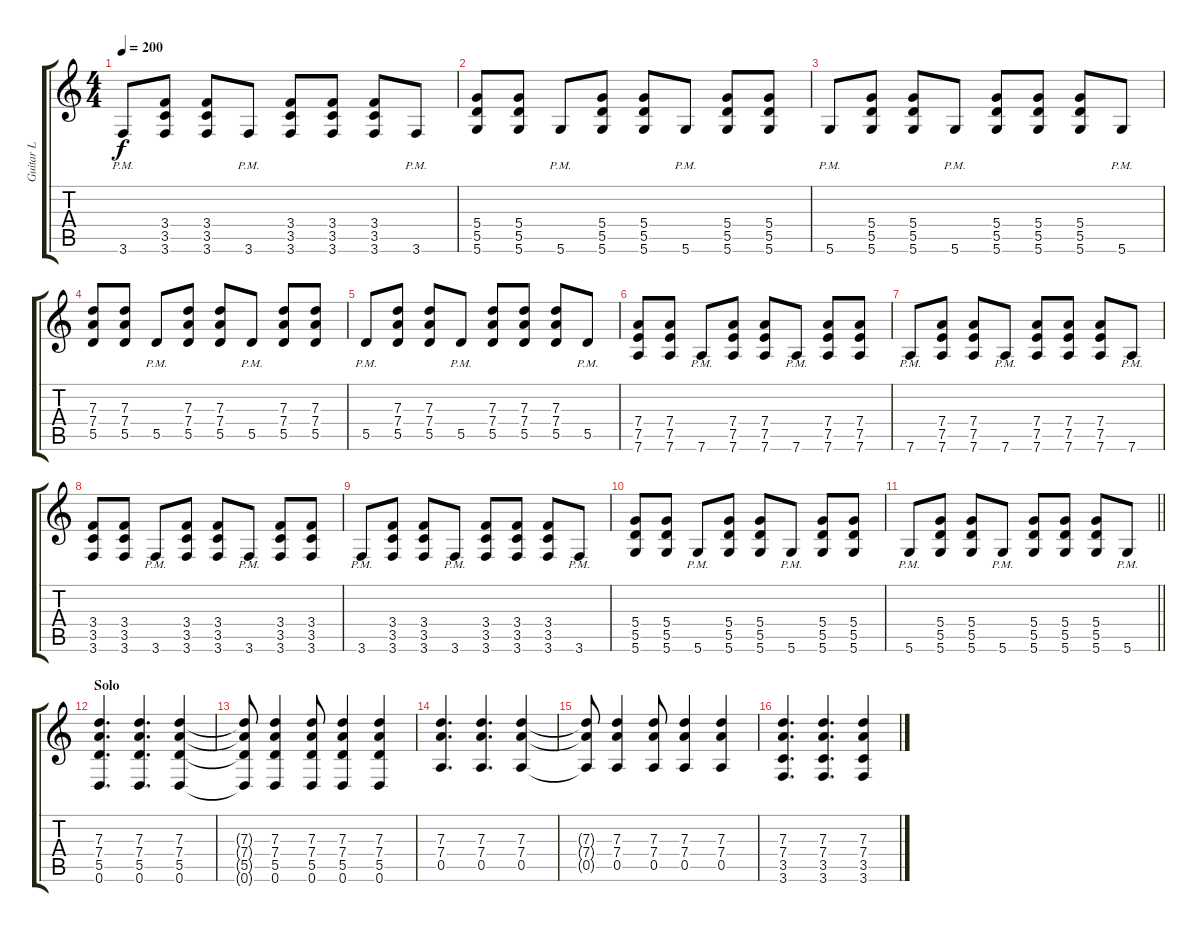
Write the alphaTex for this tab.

\track ("Guitar L" "Guitar L") {instrument overdrivenguitar}
\staff {score tabs}
\tuning (E4 B3 G3 D3 A2 D2) {hide}
\ts (4 4)
\tempo 200
\clef g2
\ks c
3.6{pm}.8{dy f} (3.4 3.5 3.6).8 (3.4 3.5 3.6).8 3.6{pm}.8 (3.4 3.5 3.6).8 (3.4 3.5 3.6).8 (3.4 3.5 3.6).8 3.6{pm}.8 |
(5.4 5.5 5.6).8 (5.4 5.5 5.6).8 5.6{pm}.8 (5.4 5.5 5.6).8 (5.4 5.5 5.6).8 5.6{pm}.8 (5.4 5.5 5.6).8 (5.4 5.5 5.6).8 |
5.6{pm}.8 (5.4 5.5 5.6).8 (5.4 5.5 5.6).8 5.6{pm}.8 (5.4 5.5 5.6).8 (5.4 5.5 5.6).8 (5.4 5.5 5.6).8 5.6{pm}.8 |
(7.3 7.4 5.5).8 (7.3 7.4 5.5).8 5.5{pm}.8 (7.3 7.4 5.5).8 (7.3 7.4 5.5).8 5.5{pm}.8 (7.3 7.4 5.5).8 (7.3 7.4 5.5).8 |
5.5{pm}.8 (7.3 7.4 5.5).8 (7.3 7.4 5.5).8 5.5{pm}.8 (7.3 7.4 5.5).8 (7.3 7.4 5.5).8 (7.3 7.4 5.5).8 5.5{pm}.8 |
(7.4 7.5 7.6).8 (7.4 7.5 7.6).8 7.6{pm}.8 (7.4 7.5 7.6).8 (7.4 7.5 7.6).8 7.6{pm}.8 (7.4 7.5 7.6).8 (7.4 7.5 7.6).8 |
7.6{pm}.8 (7.4 7.5 7.6).8 (7.4 7.5 7.6).8 7.6{pm}.8 (7.4 7.5 7.6).8 (7.4 7.5 7.6).8 (7.4 7.5 7.6).8 7.6{pm}.8 |
(3.4 3.5 3.6).8 (3.4 3.5 3.6).8 3.6{pm}.8 (3.4 3.5 3.6).8 (3.4 3.5 3.6).8 3.6{pm}.8 (3.4 3.5 3.6).8 (3.4 3.5 3.6).8 |
3.6{pm}.8 (3.4 3.5 3.6).8 (3.4 3.5 3.6).8 3.6{pm}.8 (3.4 3.5 3.6).8 (3.4 3.5 3.6).8 (3.4 3.5 3.6).8 3.6{pm}.8 |
(5.4 5.5 5.6).8 (5.4 5.5 5.6).8 5.6{pm}.8 (5.4 5.5 5.6).8 (5.4 5.5 5.6).8 5.6{pm}.8 (5.4 5.5 5.6).8 (5.4 5.5 5.6).8 |
\barLineRight lightlight
5.6{pm}.8 (5.4 5.5 5.6).8 (5.4 5.5 5.6).8 5.6{pm}.8 (5.4 5.5 5.6).8 (5.4 5.5 5.6).8 (5.4 5.5 5.6).8 5.6{pm}.8 |
\section ("" "Solo")
(7.3 7.4 5.5 0.6).4{d} (7.3 7.4 5.5 0.6).4{d} (7.3 7.4 5.5 0.6).4 |
(7.3{t} 7.4{t} 5.5{t} 0.6{t}).8 (7.3 7.4 5.5 0.6).4 (7.3 7.4 5.5 0.6).8 (7.3 7.4 5.5 0.6).4 (7.3 7.4 5.5 0.6).4 |
(7.3 7.4 0.5).4{d} (7.3 7.4 0.5).4{d} (7.3 7.4 0.5).4 |
(7.3{t} 7.4{t} 0.5{t}).8 (7.3 7.4 0.5).4 (7.3 7.4 0.5).8 (7.3 7.4 0.5).4 (7.3 7.4 0.5).4 |
(7.3 7.4 3.5 3.6).4{d} (7.3 7.4 3.5 3.6).4{d} (7.3 7.4 3.5 3.6).4
